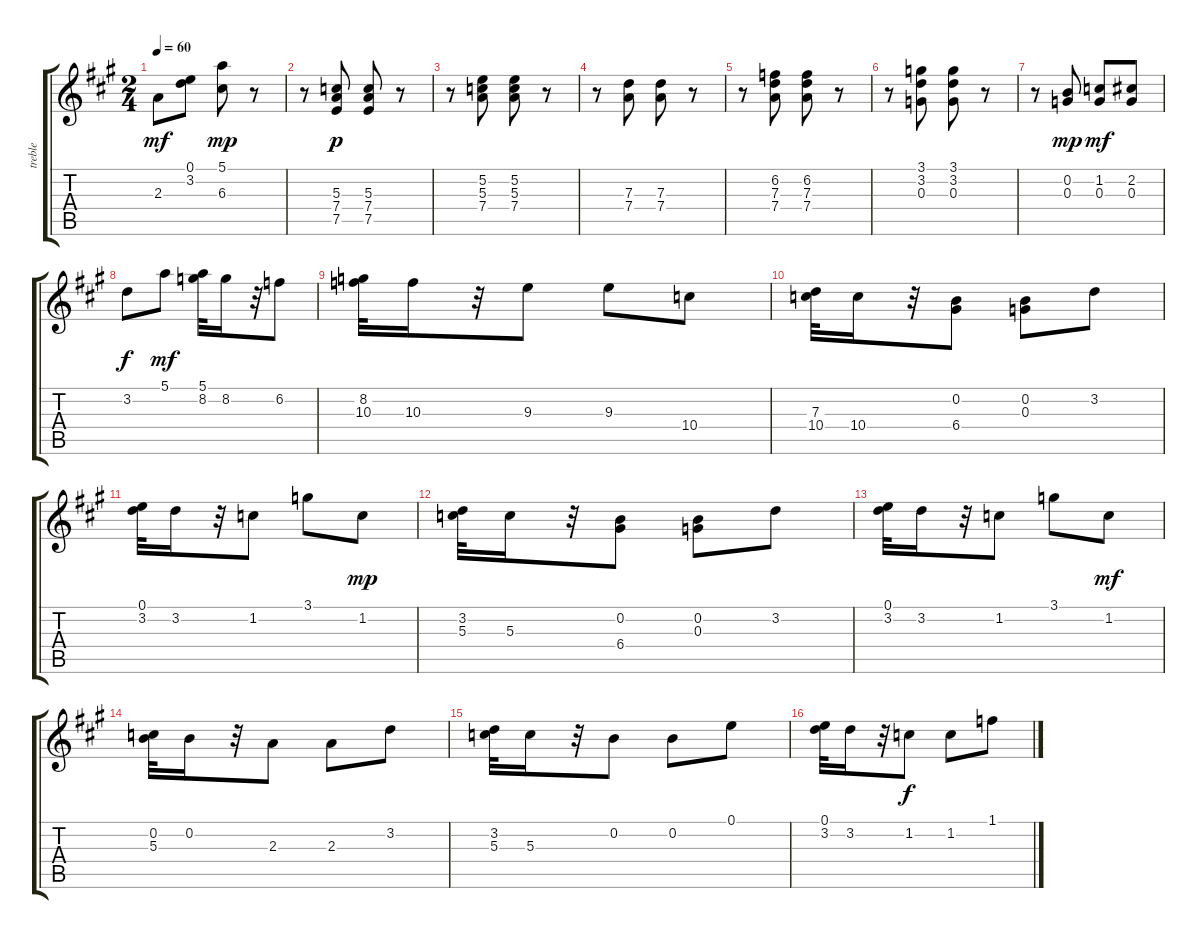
\track ("treble              " "treble    ") {instrument acousticguitarnylon}
\staff {score tabs}
\tuning (E4 B3 G3 D3 A2 E2) {hide}
\ts (2 4)
\tempo 60
\clef g2
\ks a
2.3.8{dy mf} (0.1 3.2).8 (5.1 6.3).8{dy mp} r.8 |
r.8 (5.3 7.4 7.5).8{dy p} (5.3 7.4 7.5).8 r.8 |
r.8 (5.2 5.3 7.4).8 (5.2 5.3 7.4).8 r.8 |
r.8 (7.3 7.4).8 (7.3 7.4).8 r.8 |
r.8 (6.2 7.3 7.4).8 (6.2 7.3 7.4).8 r.8 |
r.8 (3.1 3.2 0.3).8 (3.1 3.2 0.3).8 r.8 |
r.8 (0.2 0.3).8{dy mp} (1.2 0.3).8{dy mf} (2.2 0.3).8 |
3.2.8{dy f} 5.1.8{dy mf} (5.1 8.2).32 8.2.16 r.32 6.2.8 |
(8.2 10.3).32 10.3.16 r.32 9.3.8 9.3.8 10.4.8 |
(7.3 10.4).32 10.4.16 r.32 (0.2 6.4).8 (0.2 0.3).8 3.2.8 |
(0.1 3.2).32 3.2.16 r.32 1.2.8 3.1.8 1.2.8{dy mp} |
(3.2 5.3).32 5.3.16 r.32 (0.2 6.4).8 (0.2 0.3).8 3.2.8 |
(0.1 3.2).32 3.2.16 r.32 1.2.8 3.1.8 1.2.8{dy mf} |
(0.2 5.3).32 0.2.16 r.32 2.3.8 2.3.8 3.2.8 |
(3.2 5.3).32 5.3.16 r.32 0.2.8 0.2.8 0.1.8 |
(0.1 3.2).32 3.2.16 r.32 1.2.8{dy f} 1.2.8 1.1.8
